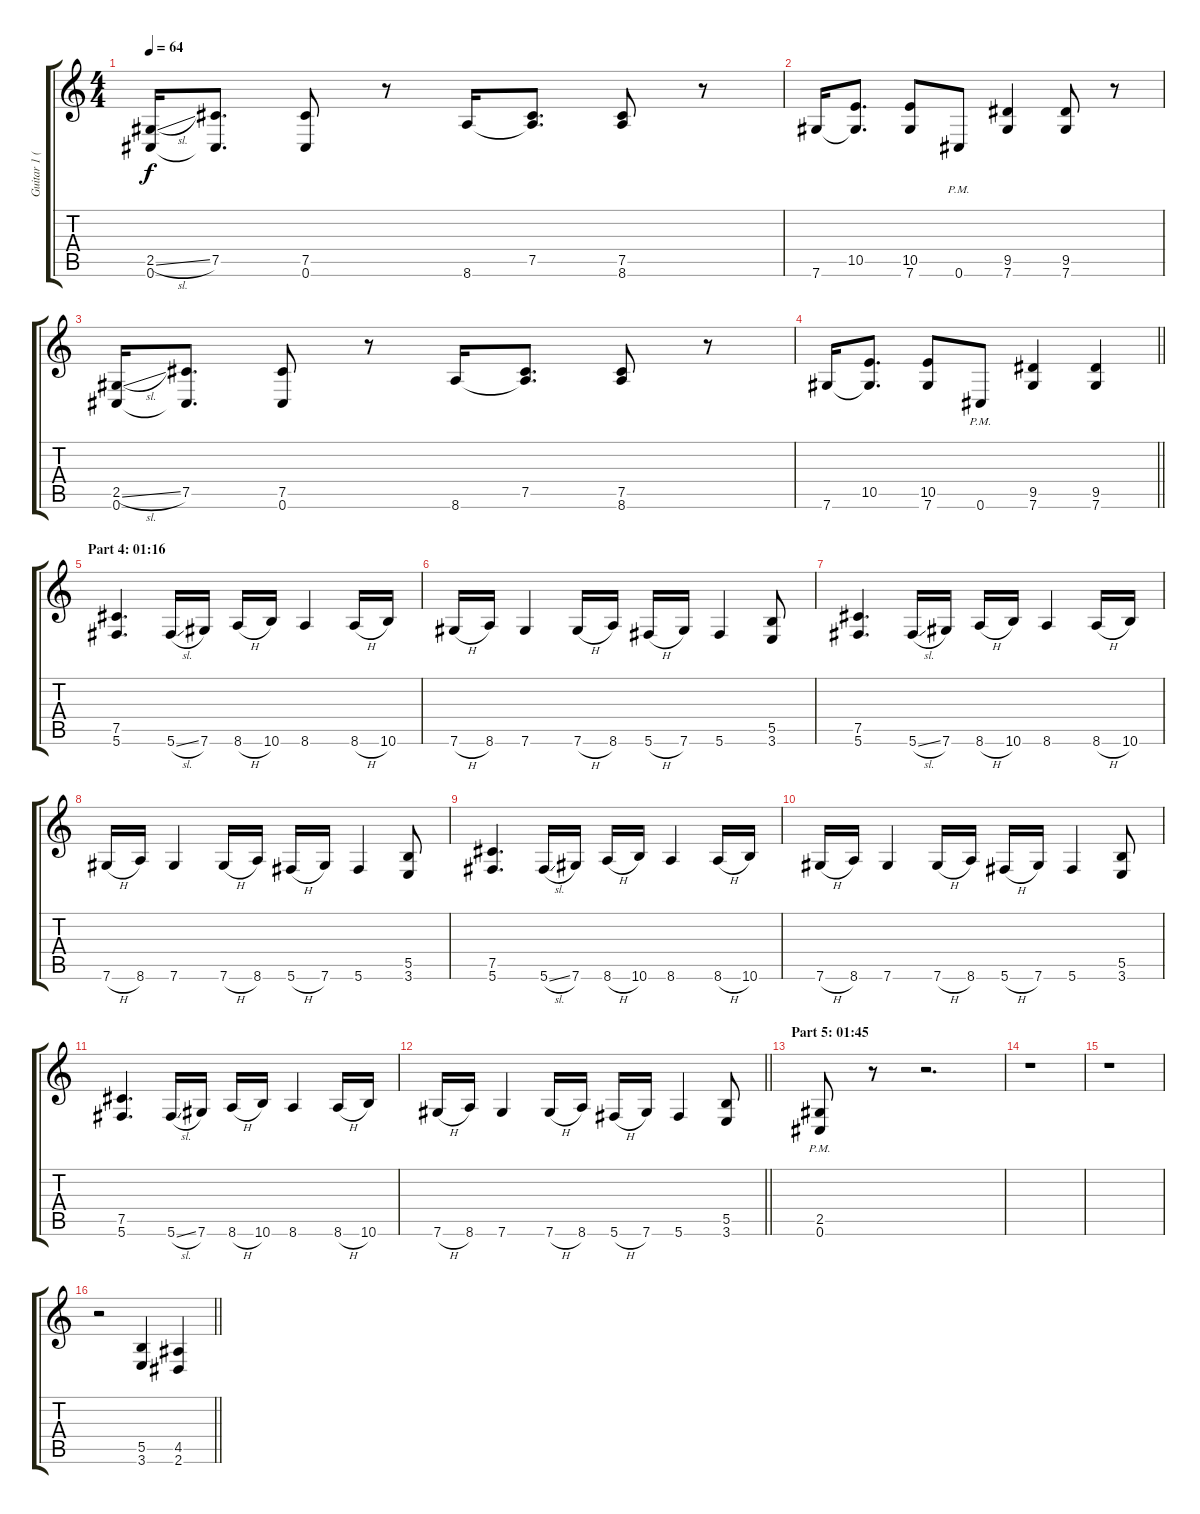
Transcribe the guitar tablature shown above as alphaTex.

\track ("Guitar 1 (Distortion)" "Guitar 1 (") {instrument distortionguitar}
\staff {score tabs}
\tuning (Db4 Ab3 E3 B2 Gb2 Db2) {hide}
\ts (4 4)
\tempo 64
\clef g2
\ks c
(2.5{sl} 0.6).16{dy f} (7.5 0.6{t}).8{d} (7.5 0.6).8 r.8 8.6.16 (7.5 8.6{t}).8{d} (7.5 8.6).8 r.8 |
7.6.16 (10.5 7.6{t}).8{d} (10.5 7.6).8 0.6{pm}.8 (9.5 7.6).4 (9.5 7.6).8 r.8 |
(2.5{sl} 0.6).16 (7.5 0.6{t}).8{d} (7.5 0.6).8 r.8 8.6.16 (7.5 8.6{t}).8{d} (7.5 8.6).8 r.8 |
\barLineRight lightlight
7.6.16 (10.5 7.6{t}).8{d} (10.5 7.6).8 0.6{pm}.8 (9.5 7.6).4 (9.5 7.6).4 |
\section ("" "Part 4: 01:16")
(7.5 5.6).4{d} 5.6{sl}.16 7.6.16 8.6{h}.16 10.6.16 8.6.4 8.6{h}.16 10.6.16 |
7.6{h}.16 8.6.16 7.6.4 7.6{h}.16 8.6.16 5.6{h}.16 7.6.16 5.6.4 (5.5 3.6).8 |
(7.5 5.6).4{d} 5.6{sl}.16 7.6.16 8.6{h}.16 10.6.16 8.6.4 8.6{h}.16 10.6.16 |
7.6{h}.16 8.6.16 7.6.4 7.6{h}.16 8.6.16 5.6{h}.16 7.6.16 5.6.4 (5.5 3.6).8 |
(7.5 5.6).4{d} 5.6{sl}.16 7.6.16 8.6{h}.16 10.6.16 8.6.4 8.6{h}.16 10.6.16 |
7.6{h}.16 8.6.16 7.6.4 7.6{h}.16 8.6.16 5.6{h}.16 7.6.16 5.6.4 (5.5 3.6).8 |
(7.5 5.6).4{d} 5.6{sl}.16 7.6.16 8.6{h}.16 10.6.16 8.6.4 8.6{h}.16 10.6.16 |
\barLineRight lightlight
7.6{h}.16 8.6.16 7.6.4 7.6{h}.16 8.6.16 5.6{h}.16 7.6.16 5.6.4 (5.5 3.6).8 |
\section ("" "Part 5: 01:45")
(2.5{pm} 0.6{pm}).8 r.8 r.2{d} |
r.1 |
r.1 |
\barLineRight lightlight
r.2 (5.5 3.6).4 (4.5 2.6).4
